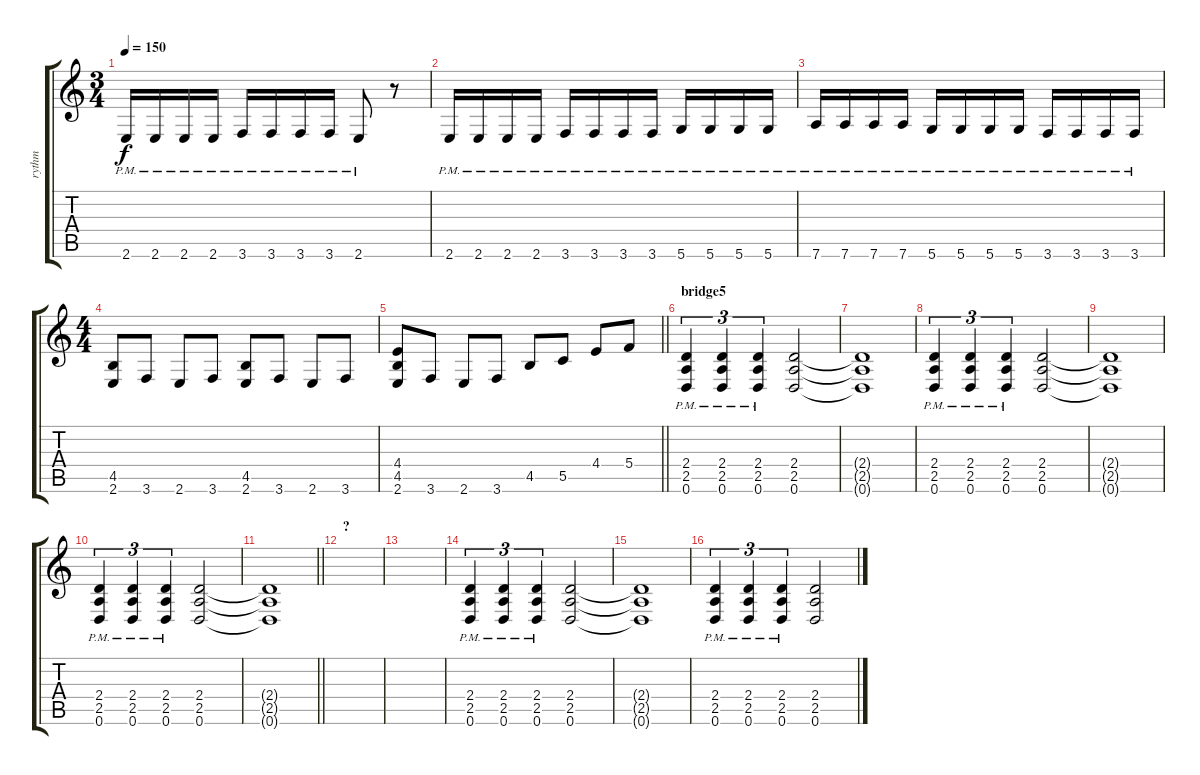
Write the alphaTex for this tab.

\track ("rythm" "rythm") {instrument distortionguitar}
\staff {score tabs}
\tuning (D4 A3 F3 C3 G2 D2) {hide}
\ts (3 4)
\tempo 150
\clef g2
\ks c
2.6{pm}.16{dy f} 2.6{pm}.16 2.6{pm}.16 2.6{pm}.16 3.6{pm}.16 3.6{pm}.16 3.6{pm}.16 3.6{pm}.16 2.6{pm}.8 r.8 |
2.6{pm}.16 2.6{pm}.16 2.6{pm}.16 2.6{pm}.16 3.6{pm}.16 3.6{pm}.16 3.6{pm}.16 3.6{pm}.16 5.6{pm}.16 5.6{pm}.16 5.6{pm}.16 5.6{pm}.16 |
7.6{pm}.16 7.6{pm}.16 7.6{pm}.16 7.6{pm}.16 5.6{pm}.16 5.6{pm}.16 5.6{pm}.16 5.6{pm}.16 3.6{pm}.16 3.6{pm}.16 3.6{pm}.16 3.6{pm}.16 |
\ts (4 4)
(4.5 2.6).8 3.6.8 2.6.8 3.6.8 (4.5 2.6).8 3.6.8 2.6.8 3.6.8 |
\barLineRight lightlight
(4.4 4.5 2.6).8 3.6.8 2.6.8 3.6.8 4.5.8 5.5.8 4.4.8 5.4.8 |
\section ("" "bridge5")
(2.4{pm} 2.5{pm} 0.6{pm}).4{tu (3 2)} (2.4{pm} 2.5{pm} 0.6{pm}).4{tu (3 2)} (2.4{pm} 2.5{pm} 0.6{pm}).4{tu (3 2)} (2.4 2.5 0.6).2 |
(2.4{t} 2.5{t} 0.6{t}).1 |
(2.4{pm} 2.5{pm} 0.6{pm}).4{tu (3 2)} (2.4{pm} 2.5{pm} 0.6{pm}).4{tu (3 2)} (2.4{pm} 2.5{pm} 0.6{pm}).4{tu (3 2)} (2.4 2.5 0.6).2 |
(2.4{t} 2.5{t} 0.6{t}).1 |
(2.4{pm} 2.5{pm} 0.6{pm}).4{tu (3 2)} (2.4{pm} 2.5{pm} 0.6{pm}).4{tu (3 2)} (2.4{pm} 2.5{pm} 0.6{pm}).4{tu (3 2)} (2.4 2.5 0.6).2 |
\barLineRight lightlight
(2.4{t} 2.5{t} 0.6{t}).1 |
\section ("" "?")
|
|
(2.4{pm} 2.5{pm} 0.6{pm}).4{tu (3 2)} (2.4{pm} 2.5{pm} 0.6{pm}).4{tu (3 2)} (2.4{pm} 2.5{pm} 0.6{pm}).4{tu (3 2)} (2.4 2.5 0.6).2 |
(2.4{t} 2.5{t} 0.6{t}).1 |
(2.4{pm} 2.5{pm} 0.6{pm}).4{tu (3 2)} (2.4{pm} 2.5{pm} 0.6{pm}).4{tu (3 2)} (2.4{pm} 2.5{pm} 0.6{pm}).4{tu (3 2)} (2.4 2.5 0.6).2
